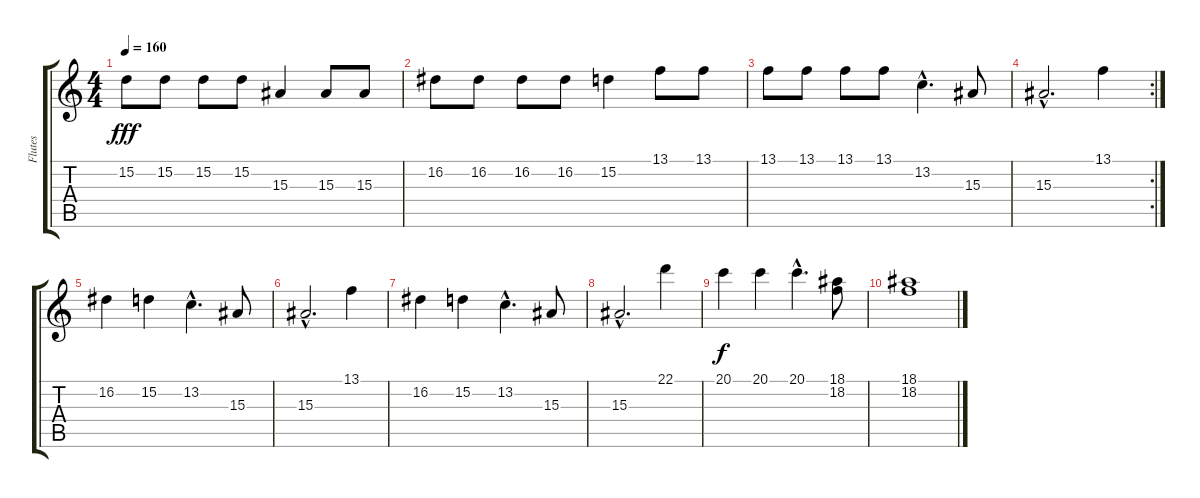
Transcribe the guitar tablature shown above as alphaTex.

\track ("Flutes" "Flutes") {instrument clarinet}
\staff {score tabs}
\tuning (E4 B3 G3 D3 A2 E2) {hide}
\ts (4 4)
\tempo 160
\clef g2
\ks c
15.2.8{dy fff} 15.2.8 15.2.8 15.2.8 15.3.4 15.3.8 15.3.8 |
16.2.8 16.2.8 16.2.8 16.2.8 15.2.4 13.1.8 13.1.8 |
13.1.8 13.1.8 13.1.8 13.1.8 13.2{hac}.4{d} 15.3.8 |
\rc 2
15.3{hac}.2{d} 13.1.4 |
16.2.4 15.2.4 13.2{hac}.4{d} 15.3.8 |
15.3{hac}.2{d} 13.1.4 |
16.2.4 15.2.4 13.2{hac}.4{d} 15.3.8 |
15.3{hac}.2{d} 22.1.4 |
20.1.4{dy f} 20.1.4 20.1{hac}.4{d} (18.1 18.2).8 |
(18.1 18.2).1
